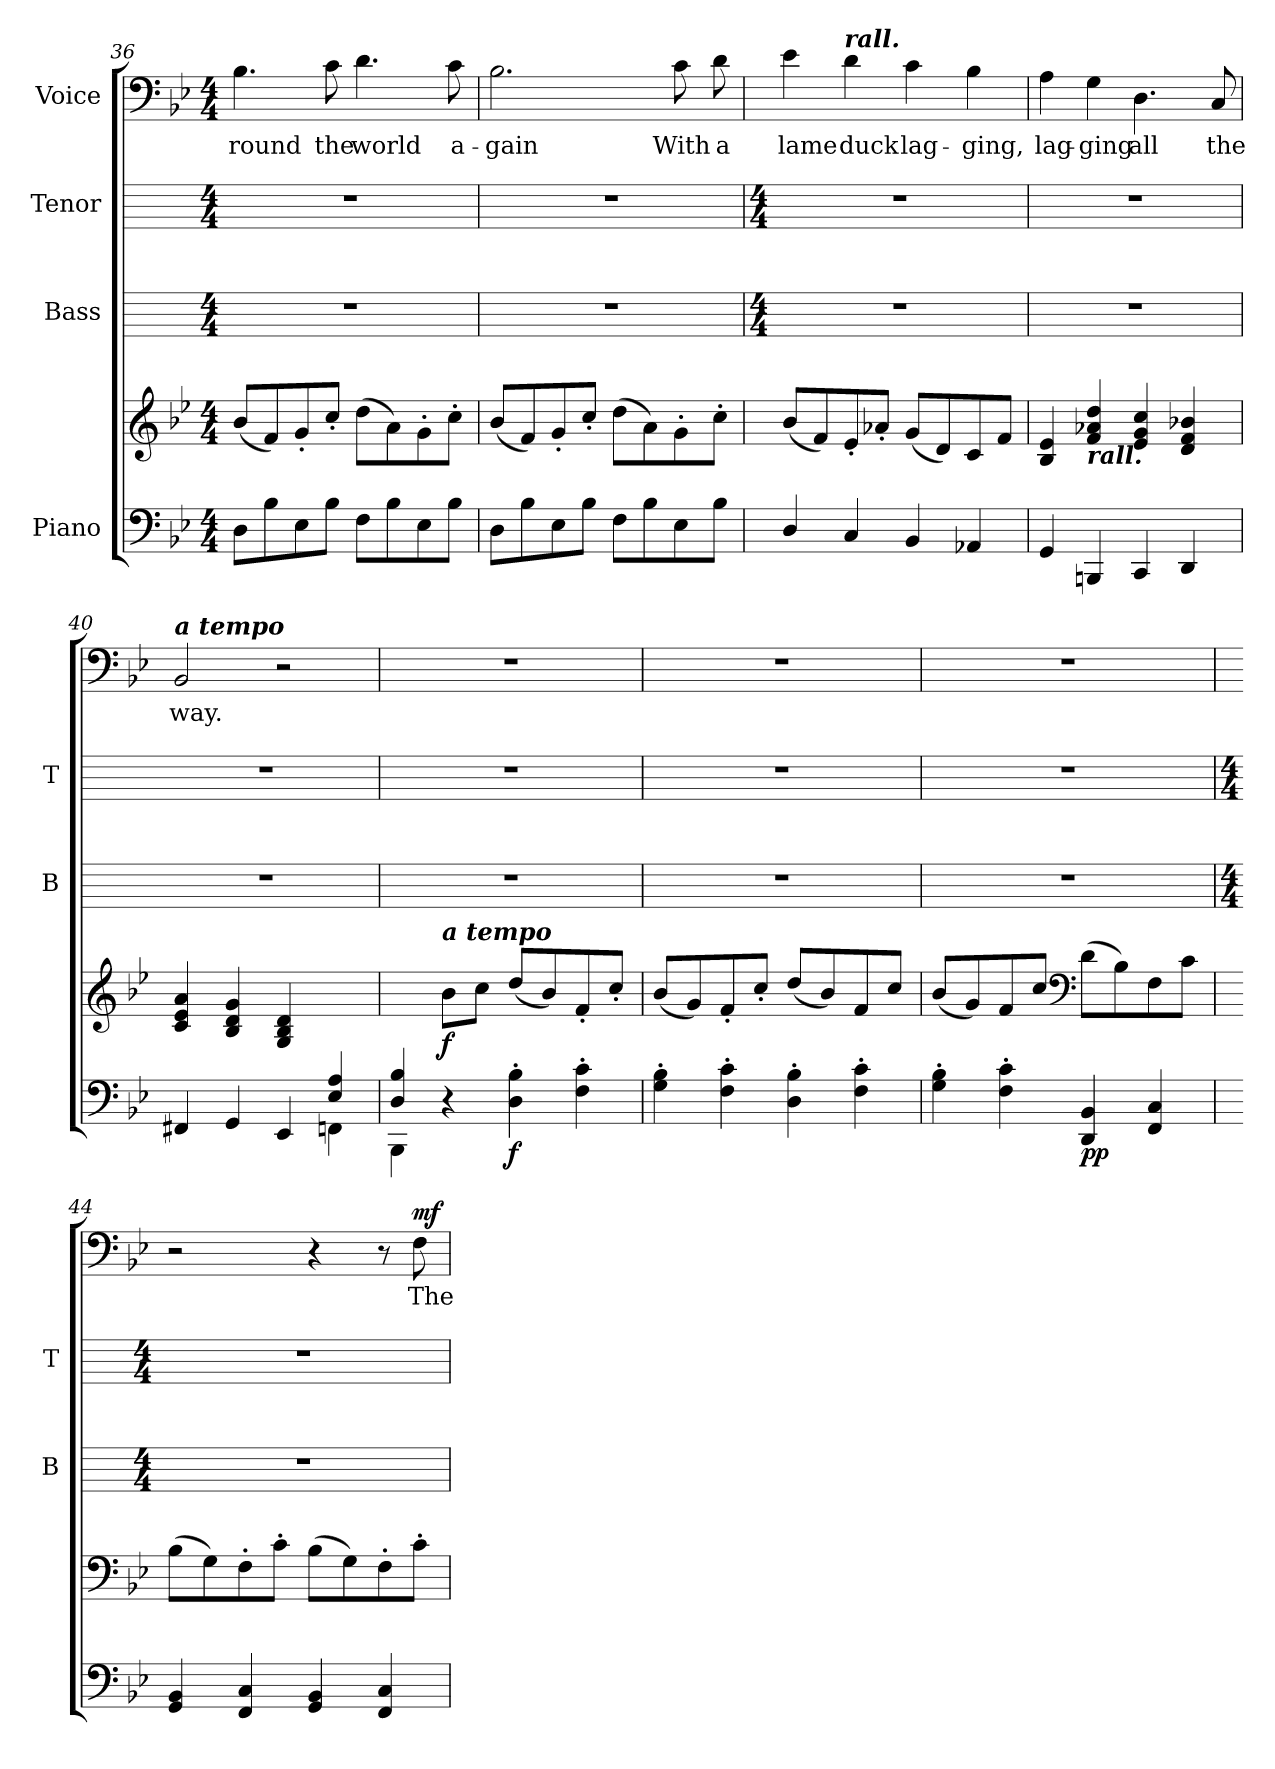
**kern	**kern	**dynam	**kern	**kern	**kern	**text	**dynam
*part4	*part4	*part4	*part3	*part2	*part1	*part1	*part1
*staff5	*staff4	*staff4/5	*staff3	*staff2	*staff1	*staff1	*staff1
*I"Piano	*	*	*I"Bass	*I"Tenor	*I"Voice	*	*
*	*	*	*I'B	*I'T	*	*	*
*clefF4	*clefG2	*	*	*	*clefF4	*	*
*k[b-e-]	*k[b-e-]	*	*	*	*k[b-e-]	*	*
*B-:	*B-:	*	*	*	*B-:	*	*
*M4/4	*M4/4	*	*M4/4	*M4/4	*M4/4	*	*
=36	=36	=36	=36	=36	=36	=36	=36
!	!	!	!	!	!	!LO:LY:b	!
8DL	(8b-L	.	1r	1r	4.B-	round	.
8B-	8f)	.	.	.	.	.	.
8E-	8g'	.	.	.	.	.	.
!	!	!	!	!	!	!LO:LY:b	!
8B-J	8cc'J	.	.	.	8c	the	.
!	!	!	!	!	!	!LO:LY:b	!
8FL	(8ddL	.	.	.	4.d	world	.
8B-	8a)	.	.	.	.	.	.
8E-	8g'	.	.	.	.	.	.
!	!	!	!	!	!	!LO:LY:b	!
8B-J	8cc'J	.	.	.	8c	a-	.
=37	=37	=37	=37	=37	=37	=37	=37
!	!	!	!	!	!	!LO:LY:b	!
8DL	(8b-L	.	1r	1r	2.B-	-gain	.
8B-	8f)	.	.	.	.	.	.
8E-	8g'	.	.	.	.	.	.
8B-J	8cc'J	.	.	.	.	.	.
8FL	(8ddL	.	.	.	.	.	.
8B-	8a)	.	.	.	.	.	.
!	!	!	!	!	!	!LO:LY:b	!
8E-	8g'	.	.	.	8c	With	.
!	!	!	!	!	!	!LO:LY:b	!
8B-J	8cc'J	.	.	.	8d	a	.
!!LO:LB:g=z
=38	=38	=38	=38	=38	=38	=38	=38
*	*	*	*M4/4	*M4/4	*	*	*
!	!	!	!	!	!	!LO:LY:b	!
4D/	(8b-L	.	1r	1r	4e-	lame	.
.	8f)	.	.	.	.	.	.
!	!	!	!	!	!LO:TX:a:Bi:t=rall.	!	!
!	!	!	!	!	!	!LO:LY:b	!
4C	8e-'	.	.	.	4d	duck	.
.	8a-X'J	.	.	.	.	.	.
!	!	!	!	!	!	!LO:LY:b	!
4BB-	(8gL	.	.	.	4c	lag-	.
.	8d)	.	.	.	.	.	.
!	!	!	!	!	!	!LO:LY:b	!
4AA-X	8c	.	.	.	4B-	-ging,	.
.	8fJ	.	.	.	.	.	.
!!LO:LB:g=z
=39	=39	=39	=39	=39	=39	=39	=39
!	!	!	!	!	!	!LO:LY:b	!
4GG	4B- 4e-	.	1r	1r	4A	lag-	.
!	!LO:TX:b:Bi:t=rall.	!	!	!	!	!	!
!	!	!	!	!	!	!LO:LY:b	!
4BBBn	4f 4a-X 4dd	.	.	.	4G	-ging	.
!	!	!	!	!	!	!LO:LY:b	!
4CC	4e- 4g 4cc	.	.	.	4.D	all	.
4DD	4d 4f 4b-X	.	.	.	.	.	.
!	!	!	!	!	!	!LO:LY:b	!
.	.	.	.	.	8C	the	.
=40	=40	=40	=40	=40	=40	=40	=40
*^	*	*	*	*	*	*	*
!	!	!	!	!	!	!LO:TX:a:Bi:t=a tempo	!	!
!	!	!	!	!	!	!	!LO:LY:b	!
2.ryy	4FF#X	4c 4e- 4a	.	1r	1r	2BB-	way.	.
.	4GG	4B- 4d 4g	.	.	.	.	.	.
.	4EE-	4G 4B- 4d	.	.	.	2r	.	.
4E-/ 4A/	4FFn\	4ryy	.	.	.	.	.	.
=41	=41	=41	=41	=41	=41	=41	=41	=41
4D/ 4B-/	4BBB-\	4ryy	.	1r	1r	1r	.	.
!	!	!LO:TX:a:Bi:t=a tempo	!	!	!	!	!	!
!	!	!	!LO:DY:b	!	!	!	!	!
2.ryy	4r	8b-L	f	.	.	.	.	.
.	.	8ccJ	.	.	.	.	.	.
!	!	!	!LO:DY:b=2	!	!	!	!	!
.	4D' 4B-'	(<8ddL	f	.	.	.	.	.
.	.	8b-)	.	.	.	.	.	.
.	4F' 4c'	8f'	.	.	.	.	.	.
.	.	8cc'J	.	.	.	.	.	.
*v	*v	*	*	*	*	*	*	*
=42	=42	=42	=42	=42	=42	=42	=42
4G' 4B-'	(<8b-L	.	1r	1r	1r	.	.
.	8g)	.	.	.	.	.	.
4F' 4c'	8f'	.	.	.	.	.	.
.	8cc'J	.	.	.	.	.	.
4D' 4B-'	(<8ddL	.	.	.	.	.	.
.	8b-)	.	.	.	.	.	.
4F' 4c'	8f	.	.	.	.	.	.
.	8ccJ	.	.	.	.	.	.
=43	=43	=43	=43	=43	=43	=43	=43
4G' 4B-'	(<8b-L	.	1r	1r	1r	.	.
.	8g)	.	.	.	.	.	.
4F' 4c'	8f	.	.	.	.	.	.
.	8ccJ	.	.	.	.	.	.
*	*clefF4	*	*	*	*	*	*
!	!	!LO:DY:b=2	!	!	!	!	!
!	!	!LO:DY:n=1:b	!	!	!	!	!
4DD 4BB-	(>8dL	p p	.	.	.	.	.
.	8B-)	.	.	.	.	.	.
4FF 4C	8F	.	.	.	.	.	.
.	8cJ	.	.	.	.	.	.
!!LO:LB:g=z
=44	=44	=44	=44	=44	=44	=44	=44
*	*	*	*M4/4	*M4/4	*	*	*
4GG 4BB-	(>8B-L	.	1r	1r	2r	.	.
.	8G)	.	.	.	.	.	.
4FF 4C	8F'	.	.	.	.	.	.
.	8c'J	.	.	.	.	.	.
4GG 4BB-	(>8B-L	.	.	.	4r	.	.
.	8G)	.	.	.	.	.	.
4FF 4C	8F'	.	.	.	8r	.	.
!	!	!	!	!	!	!LO:LY:b	!LO:DY:b
.	8c'J	.	.	.	8F	The	mf
=	=	=	=	=	=	=	=
*-	*-	*-	*-	*-	*-	*-	*-
